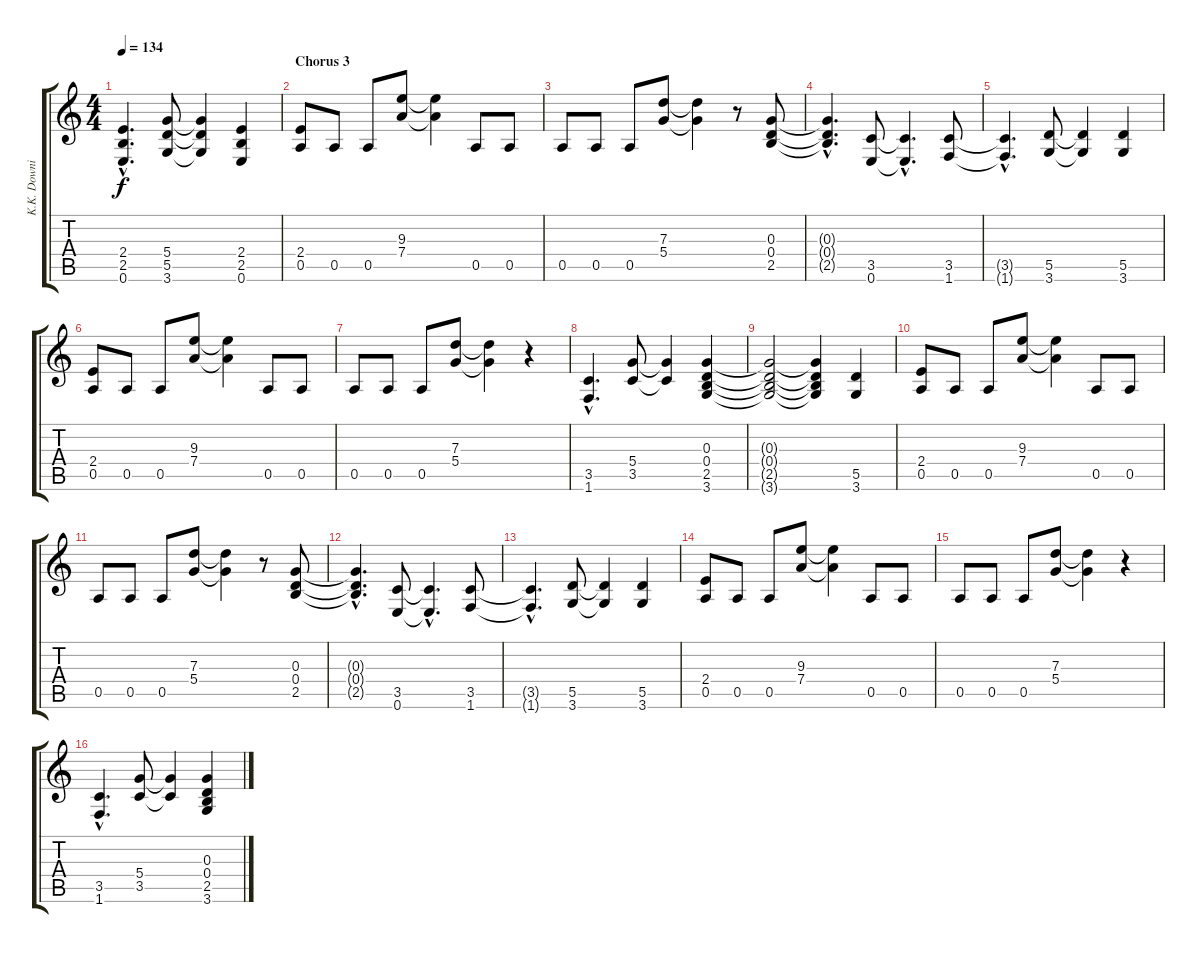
\track ("K.K. Downing" "K.K. Downi") {instrument distortionguitar}
\staff {score tabs}
\tuning (E4 B3 G3 D3 A2 E2) {hide}
\ts (4 4)
\tempo 134
\clef g2
\ks c
(2.4{hac} 2.5{hac} 0.6{hac}).4{d dy f} (5.4 5.5 3.6).8 (5.4{t} 5.5{t} 3.6{t}).4 (2.4 2.5 0.6).4 |
\section ("" "Chorus 3")
(2.4 0.5).8 0.5.8 0.5.8 (9.3 7.4).8 (9.3{t} 7.4{t}).4 0.5.8 0.5.8 |
0.5.8 0.5.8 0.5.8 (7.3 5.4).8 (7.3{t} 5.4{t}).4 r.8 (0.3 0.4 2.5).8 |
(0.3{hac t} 0.4{hac t} 2.5{hac t}).4{d} (3.5 0.6).8 (3.5{hac t} 0.6{hac t}).4{d} (3.5 1.6).8 |
(3.5{hac t} 1.6{hac t}).4{d} (5.5 3.6).8 (5.5{t} 3.6{t}).4 (5.5 3.6).4 |
(2.4 0.5).8 0.5.8 0.5.8 (9.3 7.4).8 (9.3{t} 7.4{t}).4 0.5.8 0.5.8 |
0.5.8 0.5.8 0.5.8 (7.3 5.4).8 (7.3{t} 5.4{t}).4 r.4 |
(3.5{hac} 1.6{hac}).4{d} (5.4 3.5).8 (5.4{t} 3.5{t}).4 (0.3 0.4 2.5 3.6).4 |
(0.3{t} 0.4{t} 2.5{t} 3.6{t}).2 (0.3{t} 0.4{t} 2.5{t} 3.6{t}).4 (5.5 3.6).4 |
(2.4 0.5).8 0.5.8 0.5.8 (9.3 7.4).8 (9.3{t} 7.4{t}).4 0.5.8 0.5.8 |
0.5.8 0.5.8 0.5.8 (7.3 5.4).8 (7.3{t} 5.4{t}).4 r.8 (0.3 0.4 2.5).8 |
(0.3{hac t} 0.4{hac t} 2.5{hac t}).4{d} (3.5 0.6).8 (3.5{hac t} 0.6{hac t}).4{d} (3.5 1.6).8 |
(3.5{hac t} 1.6{hac t}).4{d} (5.5 3.6).8 (5.5{t} 3.6{t}).4 (5.5 3.6).4 |
(2.4 0.5).8 0.5.8 0.5.8 (9.3 7.4).8 (9.3{t} 7.4{t}).4 0.5.8 0.5.8 |
0.5.8 0.5.8 0.5.8 (7.3 5.4).8 (7.3{t} 5.4{t}).4 r.4 |
(3.5{hac} 1.6{hac}).4{d} (5.4 3.5).8 (5.4{t} 3.5{t}).4 (0.3 0.4 2.5 3.6).4
